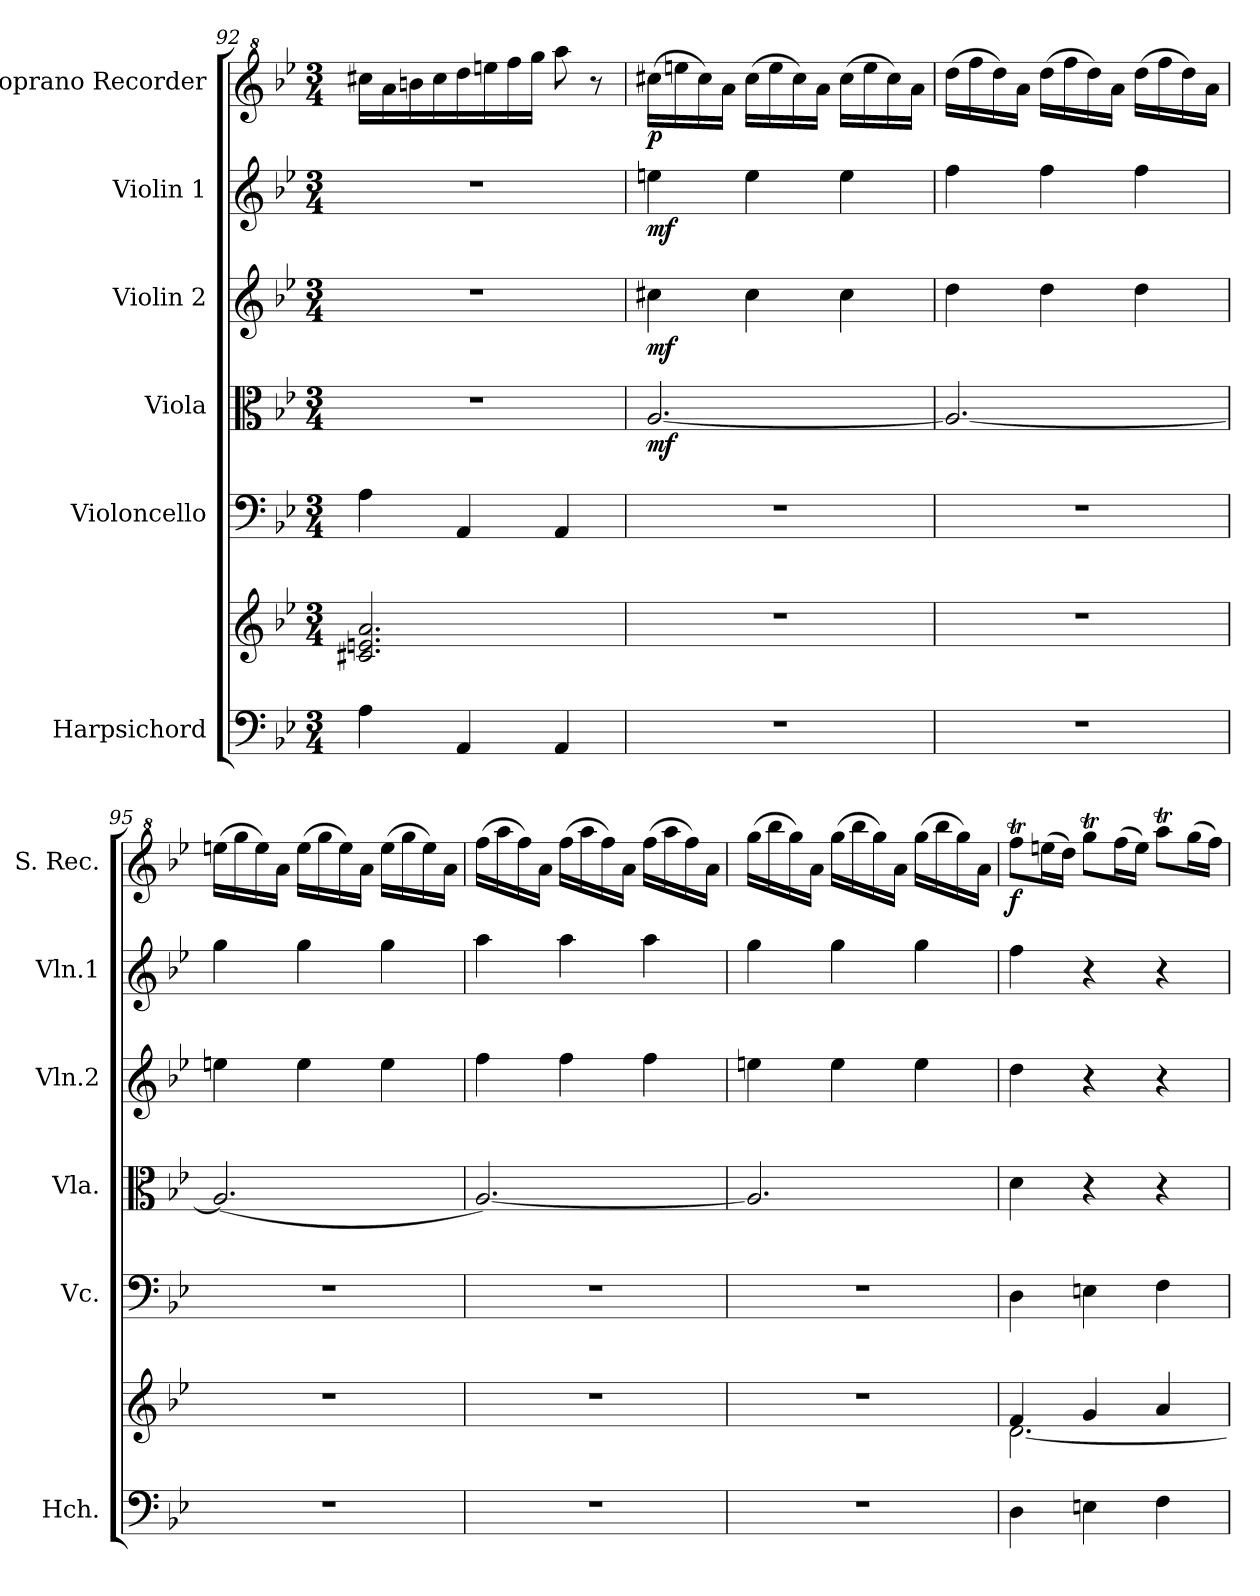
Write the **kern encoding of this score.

**kern	**kern	**kern	**kern	**dynam	**kern	**dynam	**kern	**dynam	**kern	**dynam
*part6	*part6	*part5	*part4	*part4	*part3	*part3	*part2	*part2	*part1	*part1
*staff7	*staff6	*staff5	*staff4	*staff4	*staff3	*staff3	*staff2	*staff2	*staff1	*staff1
*I"Harpsichord	*	*I"Violoncello	*I"Viola	*	*I"Violin 2	*	*I"Violin 1	*	*I"Soprano Recorder	*
*I'Hch.	*	*I'Vc.	*I'Vla.	*	*I'Vln.2	*	*I'Vln.1	*	*I'S. Rec.	*
*clefF4	*clefG2	*clefF4	*clefC3	*	*clefG2	*	*clefG2	*	*clefG^2	*
*k[b-e-]	*k[b-e-]	*k[b-e-]	*k[b-e-]	*	*k[b-e-]	*	*k[b-e-]	*	*k[b-e-]	*
*M3/4	*M3/4	*M3/4	*M3/4	*	*M3/4	*	*M3/4	*	*M3/4	*
=92	=92	=92	=92	=92	=92	=92	=92	=92	=92	=92
4A\	2.c#X/ 2.en/ 2.a/	4A\	2.r	.	2.r	.	2.r	.	16ccc#X\LL	.
.	.	.	.	.	.	.	.	.	16aa\	.
.	.	.	.	.	.	.	.	.	16bbn\	.
.	.	.	.	.	.	.	.	.	16ccc#\	.
4AA/	.	4AA/	.	.	.	.	.	.	16ddd\	.
.	.	.	.	.	.	.	.	.	16eeen\	.
.	.	.	.	.	.	.	.	.	16fff\	.
.	.	.	.	.	.	.	.	.	16ggg\JJ	.
4AA/	.	4AA/	.	.	.	.	.	.	8aaa\	.
.	.	.	.	.	.	.	.	.	8r	.
=93	=93	=93	=93	=93	=93	=93	=93	=93	=93	=93
!	!	!	!	!LO:DY:b	!	!LO:DY:b	!	!LO:DY:b	!	!LO:DY:b
2.r	2.r	2.r	[2.A/	mf	4cc#X\	mf	4een\	mf	(16ccc#X\LL	p
.	.	.	.	.	.	.	.	.	16eeen\	.
.	.	.	.	.	.	.	.	.	16ccc#\)	.
.	.	.	.	.	.	.	.	.	16aa\JJ	.
.	.	.	.	.	4cc#\	.	4ee\	.	(16ccc#\LL	.
.	.	.	.	.	.	.	.	.	16eee\	.
.	.	.	.	.	.	.	.	.	16ccc#\)	.
.	.	.	.	.	.	.	.	.	16aa\JJ	.
.	.	.	.	.	4cc#\	.	4ee\	.	(16ccc#\LL	.
.	.	.	.	.	.	.	.	.	16eee\	.
.	.	.	.	.	.	.	.	.	16ccc#\)	.
.	.	.	.	.	.	.	.	.	16aa\JJ	.
=94	=94	=94	=94	=94	=94	=94	=94	=94	=94	=94
2.r	2.r	2.r	2.A/_	.	4dd\	.	4ff\	.	(16ddd\LL	.
.	.	.	.	.	.	.	.	.	16fff\	.
.	.	.	.	.	.	.	.	.	16ddd\)	.
.	.	.	.	.	.	.	.	.	16aa\JJ	.
.	.	.	.	.	4dd\	.	4ff\	.	(16ddd\LL	.
.	.	.	.	.	.	.	.	.	16fff\	.
.	.	.	.	.	.	.	.	.	16ddd\)	.
.	.	.	.	.	.	.	.	.	16aa\JJ	.
.	.	.	.	.	4dd\	.	4ff\	.	(16ddd\LL	.
.	.	.	.	.	.	.	.	.	16fff\	.
.	.	.	.	.	.	.	.	.	16ddd\)	.
.	.	.	.	.	.	.	.	.	16aa\JJ	.
=95	=95	=95	=95	=95	=95	=95	=95	=95	=95	=95
2.r	2.r	2.r	(2.A/]	.	4een\	.	4gg\	.	(16eeen\LL	.
.	.	.	.	.	.	.	.	.	16ggg\	.
.	.	.	.	.	.	.	.	.	16eee\)	.
.	.	.	.	.	.	.	.	.	16aa\JJ	.
.	.	.	.	.	4ee\	.	4gg\	.	(16eee\LL	.
.	.	.	.	.	.	.	.	.	16ggg\	.
.	.	.	.	.	.	.	.	.	16eee\)	.
.	.	.	.	.	.	.	.	.	16aa\JJ	.
.	.	.	.	.	4ee\	.	4gg\	.	(16eee\LL	.
.	.	.	.	.	.	.	.	.	16ggg\	.
.	.	.	.	.	.	.	.	.	16eee\)	.
.	.	.	.	.	.	.	.	.	16aa\JJ	.
=96	=96	=96	=96	=96	=96	=96	=96	=96	=96	=96
2.r	2.r	2.r	[2.A/)	.	4ff\	.	4aa\	.	(16fff\LL	.
.	.	.	.	.	.	.	.	.	16aaa\	.
.	.	.	.	.	.	.	.	.	16fff\)	.
.	.	.	.	.	.	.	.	.	16aa\JJ	.
.	.	.	.	.	4ff\	.	4aa\	.	(16fff\LL	.
.	.	.	.	.	.	.	.	.	16aaa\	.
.	.	.	.	.	.	.	.	.	16fff\)	.
.	.	.	.	.	.	.	.	.	16aa\JJ	.
.	.	.	.	.	4ff\	.	4aa\	.	(16fff\LL	.
.	.	.	.	.	.	.	.	.	16aaa\	.
.	.	.	.	.	.	.	.	.	16fff\)	.
.	.	.	.	.	.	.	.	.	16aa\JJ	.
!!LO:LB:g=z
=97	=97	=97	=97	=97	=97	=97	=97	=97	=97	=97
2.r	2.r	2.r	2.A/]	.	4een\	.	4gg\	.	(16ggg\LL	.
.	.	.	.	.	.	.	.	.	16bbb-\	.
.	.	.	.	.	.	.	.	.	16ggg\)	.
.	.	.	.	.	.	.	.	.	16aa\JJ	.
.	.	.	.	.	4ee\	.	4gg\	.	(16ggg\LL	.
.	.	.	.	.	.	.	.	.	16bbb-\	.
.	.	.	.	.	.	.	.	.	16ggg\)	.
.	.	.	.	.	.	.	.	.	16aa\JJ	.
.	.	.	.	.	4ee\	.	4gg\	.	(16ggg\LL	.
.	.	.	.	.	.	.	.	.	16bbb-\	.
.	.	.	.	.	.	.	.	.	16ggg\)	.
.	.	.	.	.	.	.	.	.	16aa\JJ	.
=98	=98	=98	=98	=98	=98	=98	=98	=98	=98	=98
*	*^	*	*	*	*	*	*	*	*	*
!	!	!	!	!	!	!	!	!	!	!	!LO:DY:b
4D\	4f/	[2.d\	4D\	4d\	.	4dd\	.	4ff\	.	8fffT\L	f
.	.	.	.	.	.	.	.	.	.	(16eeen\L	.
.	.	.	.	.	.	.	.	.	.	16ddd\JJ)	.
4En\	4g/	.	4En\	4r	.	4r	.	4r	.	8gggT\L	.
.	.	.	.	.	.	.	.	.	.	(16fff\L	.
.	.	.	.	.	.	.	.	.	.	16eee\JJ)	.
4F\	4a/	.	4F\	4r	.	4r	.	4r	.	8aaat\L	.
.	.	.	.	.	.	.	.	.	.	(16ggg\L	.
.	.	.	.	.	.	.	.	.	.	16fff\JJ)	.
*	*v	*v	*	*	*	*	*	*	*	*	*
=	=	=	=	=	=	=	=	=	=	=
*-	*-	*-	*-	*-	*-	*-	*-	*-	*-	*-
